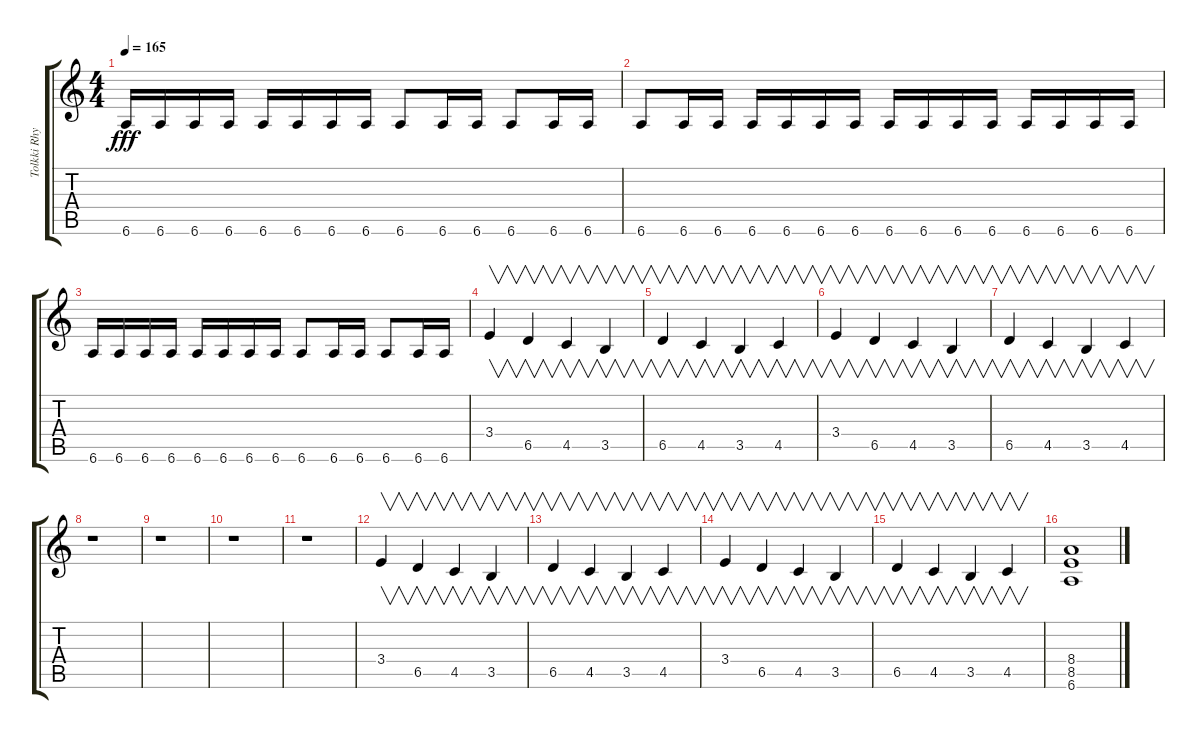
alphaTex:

\track ("Tolkki Rhythm" "Tolkki Rhy") {instrument distortionguitar}
\staff {score tabs}
\tuning (Eb4 Bb3 Gb3 Db3 Ab2 Eb2) {hide}
\ts (4 4)
\tempo 165
\clef g2
\ks c
6.6.16{dy fff} 6.6.16 6.6.16 6.6.16 6.6.16 6.6.16 6.6.16 6.6.16 6.6.8 6.6.16 6.6.16 6.6.8 6.6.16 6.6.16 |
6.6.8 6.6.16 6.6.16 6.6.16 6.6.16 6.6.16 6.6.16 6.6.16 6.6.16 6.6.16 6.6.16 6.6.16 6.6.16 6.6.16 6.6.16 |
6.6.16 6.6.16 6.6.16 6.6.16 6.6.16 6.6.16 6.6.16 6.6.16 6.6.8 6.6.16 6.6.16 6.6.8 6.6.16 6.6.16 |
3.4.4{v} 6.5.4{v} 4.5.4{v} 3.5.4{v} |
6.5.4{v} 4.5.4{v} 3.5.4{v} 4.5.4{v} |
3.4.4{v} 6.5.4{v} 4.5.4{v} 3.5.4{v} |
6.5.4{v} 4.5.4{v} 3.5.4{v} 4.5.4{v} |
r.1 |
r.1 |
r.1 |
r.1 |
3.4.4{v} 6.5.4{v} 4.5.4{v} 3.5.4{v} |
6.5.4{v} 4.5.4{v} 3.5.4{v} 4.5.4{v} |
3.4.4{v} 6.5.4{v} 4.5.4{v} 3.5.4{v} |
6.5.4{v} 4.5.4{v} 3.5.4{v} 4.5.4{v} |
(8.4 8.5 6.6).1
